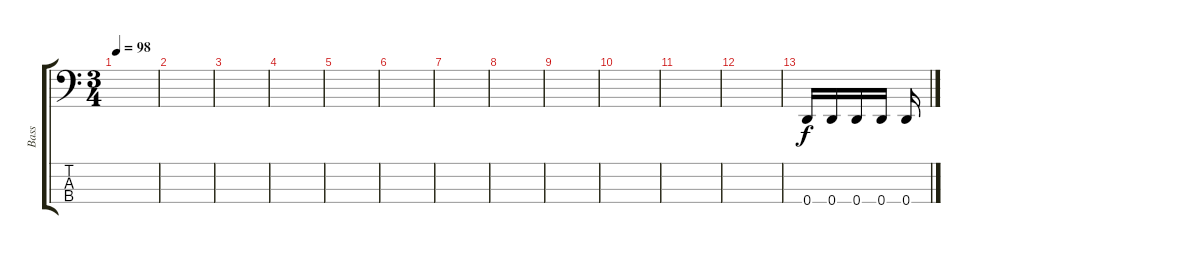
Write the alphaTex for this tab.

\track ("Bass" "Bass") {instrument electricbassfinger}
\staff {score tabs}
\tuning (G2 D2 A1 D1) {hide}
\ts (3 4)
\tempo 98
\clef f4
\ks c
|
|
|
|
|
|
|
|
|
|
|
|
0.4.16 0.4.16 0.4.16 0.4.16 0.4.16
